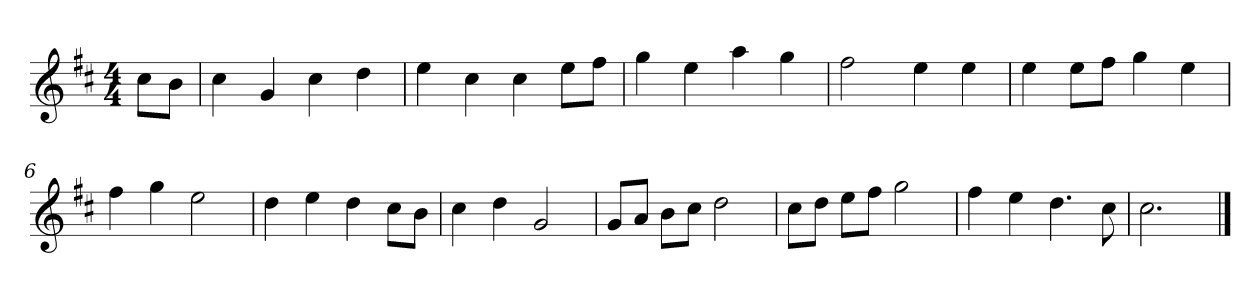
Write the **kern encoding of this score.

**kern
*part1
*staff1
*k[f#c#]
*M4/4
*MM120
=
8cc#L
8bJ
=1
4cc#
4g
4cc#
4dd
=2
4ee
4cc#
4cc#
8eeL
8ff#J
=3
4gg
4ee
4aa
4gg
=4
2ff#
4ee
4ee
=5
4ee
8eeL
8ff#J
4gg
4ee
=6
4ff#
4gg
2ee
=7
4dd
4ee
4dd
8cc#L
8bJ
=8
4cc#
4dd
2g
=9
8gL
8aJ
8bL
8cc#J
2dd
=10
8cc#L
8ddJ
8eeL
8ff#J
2gg
=11
4ff#
4ee
4.dd
8cc#
=12
2.cc#
==
*-
